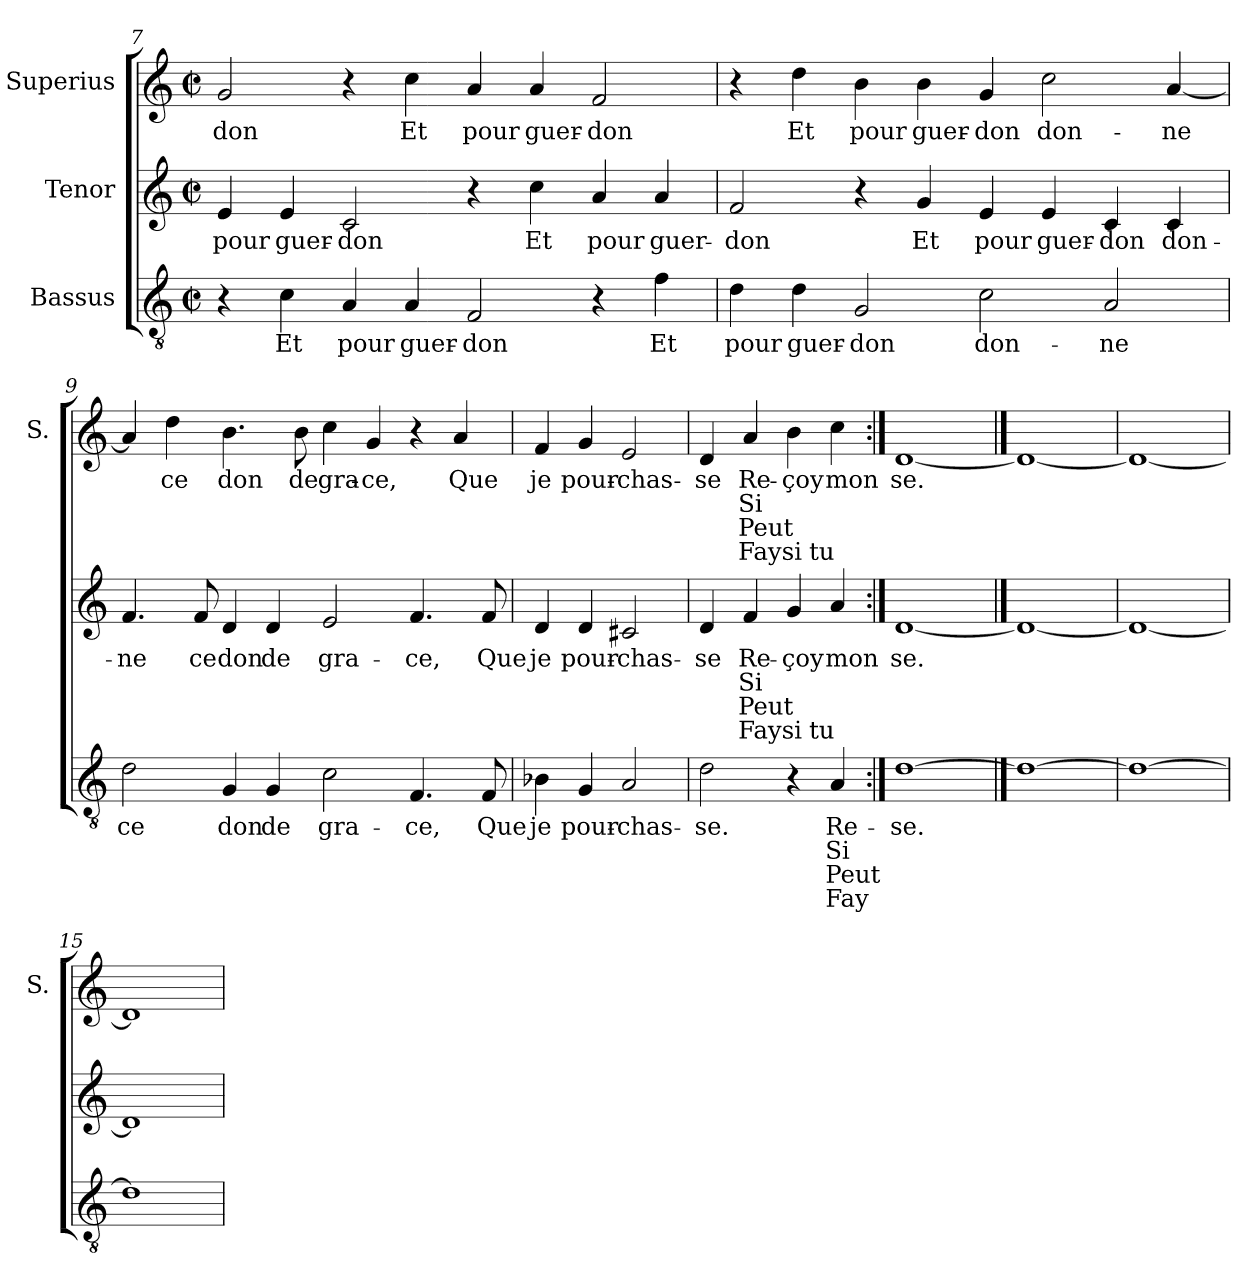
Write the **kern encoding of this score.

**kern	**text	**text	**text	**text	**kern	**text	**text	**text	**text	**kern	**text	**text	**text	**text
*part3	*part3	*part3	*part3	*part3	*part2	*part2	*part2	*part2	*part2	*part1	*part1	*part1	*part1	*part1
*staff3	*staff3	*staff3	*staff3	*staff3	*staff2	*staff2	*staff2	*staff2	*staff2	*staff1	*staff1	*staff1	*staff1	*staff1
*I"Bassus	*	*	*	*	*I"Tenor	*	*	*	*	*I"Superius	*	*	*	*
*	*	*	*	*	*	*	*	*	*	*I'S.	*	*	*	*
*clefGv2	*	*	*	*	*clefG2	*	*	*	*	*clefG2	*	*	*	*
*k[]	*	*	*	*	*k[]	*	*	*	*	*k[]	*	*	*	*
*C:	*	*	*	*	*C:	*	*	*	*	*C:	*	*	*	*
*M2/2	*	*	*	*	*M2/2	*	*	*	*	*M2/2	*	*	*	*
*met(c|)	*	*	*	*	*met(c|)	*	*	*	*	*met(c|)	*	*	*	*
=7	=7	=7	=7	=7	=7	=7	=7	=7	=7	=7	=7	=7	=7	=7
4r	.	.	.	.	4e/	pour	.	.	.	2g/	-don	.	.	.
4c\	Et	.	.	.	4e/	guer-	.	.	.	.	.	.	.	.
4A/	pour	.	.	.	2c/	-don	.	.	.	4r	.	.	.	.
4A/	guer-	.	.	.	.	.	.	.	.	4cc\	Et	.	.	.
2F/	-don	.	.	.	4r	.	.	.	.	4a/	pour	.	.	.
.	.	.	.	.	4cc\	Et	.	.	.	4a/	guer-	.	.	.
4r	.	.	.	.	4a/	pour	.	.	.	2f/	-don	.	.	.
4f\	Et	.	.	.	4a/	guer-	.	.	.	.	.	.	.	.
!!LO:PB:g=z
=8	=8	=8	=8	=8	=8	=8	=8	=8	=8	=8	=8	=8	=8	=8
4d\	pour	.	.	.	2f/	-don	.	.	.	4r	.	.	.	.
4d\	guer-	.	.	.	.	.	.	.	.	4dd\	Et	.	.	.
2G/	-don	.	.	.	4r	.	.	.	.	4b\	pour	.	.	.
.	.	.	.	.	4g/	Et	.	.	.	4b\	guer-	.	.	.
2c\	don-	.	.	.	4e/	pour	.	.	.	4g/	-don	.	.	.
.	.	.	.	.	4e/	guer-	.	.	.	2cc\	don-	.	.	.
2A/	-ne	.	.	.	4c/	-don	.	.	.	.	.	.	.	.
.	.	.	.	.	4c/	don-	.	.	.	[4a/	-ne	.	.	.
=9	=9	=9	=9	=9	=9	=9	=9	=9	=9	=9	=9	=9	=9	=9
2d\	ce	.	.	.	4.f/	-ne	.	.	.	4a/]	.	.	.	.
.	.	.	.	.	.	.	.	.	.	4dd\	ce	.	.	.
.	.	.	.	.	8f/	ce	.	.	.	.	.	.	.	.
4G/	don	.	.	.	4d/	don	.	.	.	4.b\	don	.	.	.
4G/	de	.	.	.	4d/	de	.	.	.	.	.	.	.	.
.	.	.	.	.	.	.	.	.	.	8b\	de	.	.	.
2c\	gra-	.	.	.	2e/	gra-	.	.	.	4cc\	gra-	.	.	.
.	.	.	.	.	.	.	.	.	.	4g/	-ce,	.	.	.
4.F/	-ce,	.	.	.	4.f/	-ce,	.	.	.	4r	.	.	.	.
.	.	.	.	.	.	.	.	.	.	4a/	Que	.	.	.
8F/	Que	.	.	.	8f/	Que	.	.	.	.	.	.	.	.
=10	=10	=10	=10	=10	=10	=10	=10	=10	=10	=10	=10	=10	=10	=10
4B-X\	je	.	.	.	4d/	je	.	.	.	4f/	je	.	.	.
4G/	pour-	.	.	.	4d/	pour-	.	.	.	4g/	pour-	.	.	.
2A/	-chas-	.	.	.	2c#X/	-chas-	.	.	.	2e/	-chas-	.	.	.
=11	=11	=11	=11	=11	=11	=11	=11	=11	=11	=11	=11	=11	=11	=11
2d\	-se.	.	.	.	4d/	-se	.	.	.	4d/	-se	.	.	.
.	.	.	.	.	4f/	Re-	Si	Peut	Fay	4a/	Re-	Si	Peut	Fay
4r	.	.	.	.	4g/	-çoy	.	.	si	4b\	-çoy	.	.	si
4A/	Re-	Si	Peut	Fay	4a/	mon	.	.	tu	4cc\	mon	.	.	tu
=12:|!	=12:|!	=12:|!	=12:|!	=12:|!	=12:|!	=12:|!	=12:|!	=12:|!	=12:|!	=12:|!	=12:|!	=12:|!	=12:|!	=12:|!
[1d\	-se.	.	.	.	[1d/	se.	.	.	.	[1d/	se.	.	.	.
==13	==13	==13	==13	==13	==13	==13	==13	==13	==13	==13	==13	==13	==13	==13
1d\_	.	.	.	.	1d/_	.	.	.	.	1d/_	.	.	.	.
=14	=14	=14	=14	=14	=14	=14	=14	=14	=14	=14	=14	=14	=14	=14
1d\_	.	.	.	.	1d/_	.	.	.	.	1d/_	.	.	.	.
=15	=15	=15	=15	=15	=15	=15	=15	=15	=15	=15	=15	=15	=15	=15
1d\]	.	.	.	.	1d/]	.	.	.	.	1d/]	.	.	.	.
=	=	=	=	=	=	=	=	=	=	=	=	=	=	=
*-	*-	*-	*-	*-	*-	*-	*-	*-	*-	*-	*-	*-	*-	*-
